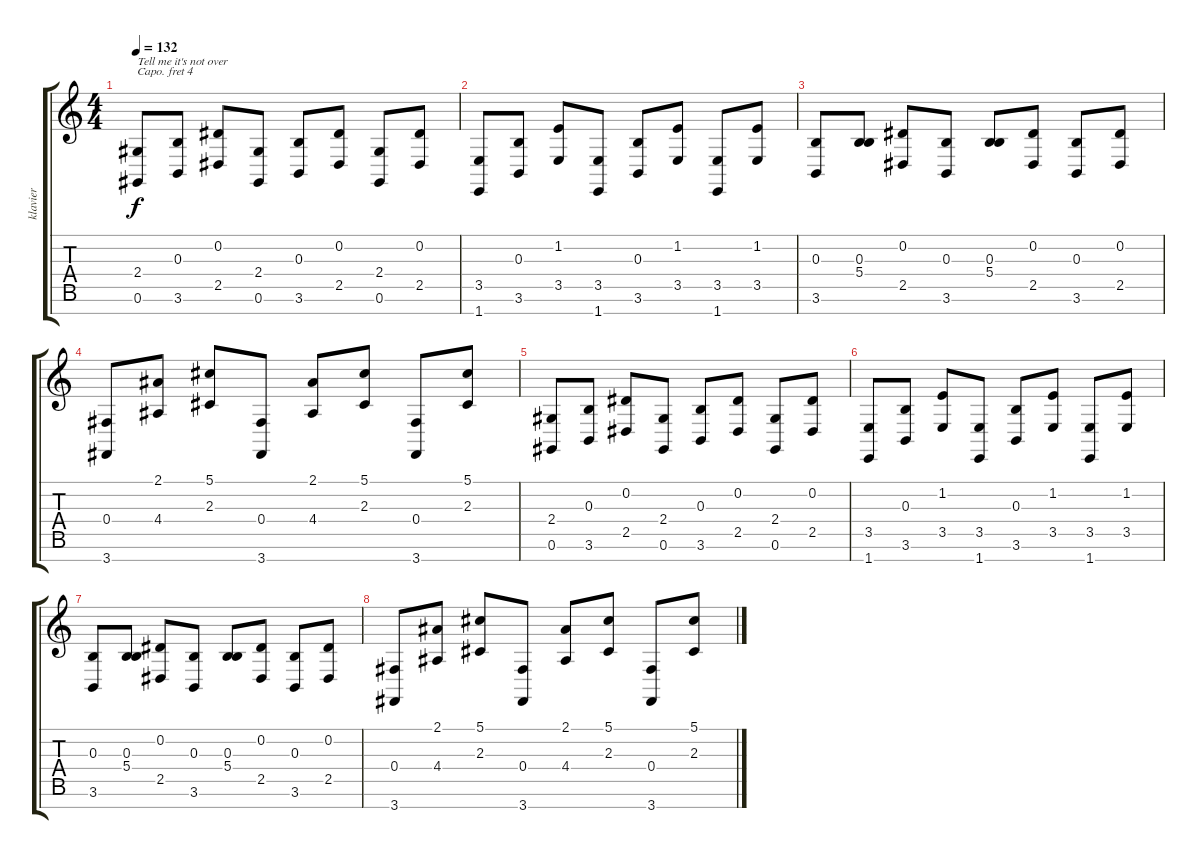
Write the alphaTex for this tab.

\track ("klavier" "klavier") {instrument acousticgrandpiano}
\staff {score tabs}
\capo 4
\tuning (E4 B3 G3 D3 A2 E2 B1) {hide}
\ts (4 4)
\tempo 132
\clef g2
\ks c
(2.4 0.6).8{txt "Tell me it's not over" dy f} (0.3 3.6).8 (0.2 2.5).8 (2.4 0.6).8 (0.3 3.6).8 (0.2 2.5).8 (2.4 0.6).8 (0.2 2.5).8 |
(3.5 1.7).8 (0.3 3.6).8 (1.2 3.5).8 (3.5 1.7).8 (0.3 3.6).8 (1.2 3.5).8 (3.5 1.7).8 (1.2 3.5).8 |
(0.3 3.6).8 (0.3 5.4).8 (0.2 2.5).8 (0.3 3.6).8 (0.3 5.4).8 (0.2 2.5).8 (0.3 3.6).8 (0.2 2.5).8 |
(0.4 3.7).8 (2.1 4.4).8 (5.1 2.3).8 (0.4 3.7).8 (2.1 4.4).8 (5.1 2.3).8 (0.4 3.7).8 (5.1 2.3).8 |
(2.4 0.6).8 (0.3 3.6).8 (0.2 2.5).8 (2.4 0.6).8 (0.3 3.6).8 (0.2 2.5).8 (2.4 0.6).8 (0.2 2.5).8 |
(3.5 1.7).8 (0.3 3.6).8 (1.2 3.5).8 (3.5 1.7).8 (0.3 3.6).8 (1.2 3.5).8 (3.5 1.7).8 (1.2 3.5).8 |
(0.3 3.6).8 (0.3 5.4).8 (0.2 2.5).8 (0.3 3.6).8 (0.3 5.4).8 (0.2 2.5).8 (0.3 3.6).8 (0.2 2.5).8 |
(0.4 3.7).8 (2.1 4.4).8 (5.1 2.3).8 (0.4 3.7).8 (2.1 4.4).8 (5.1 2.3).8 (0.4 3.7).8 (5.1 2.3).8
